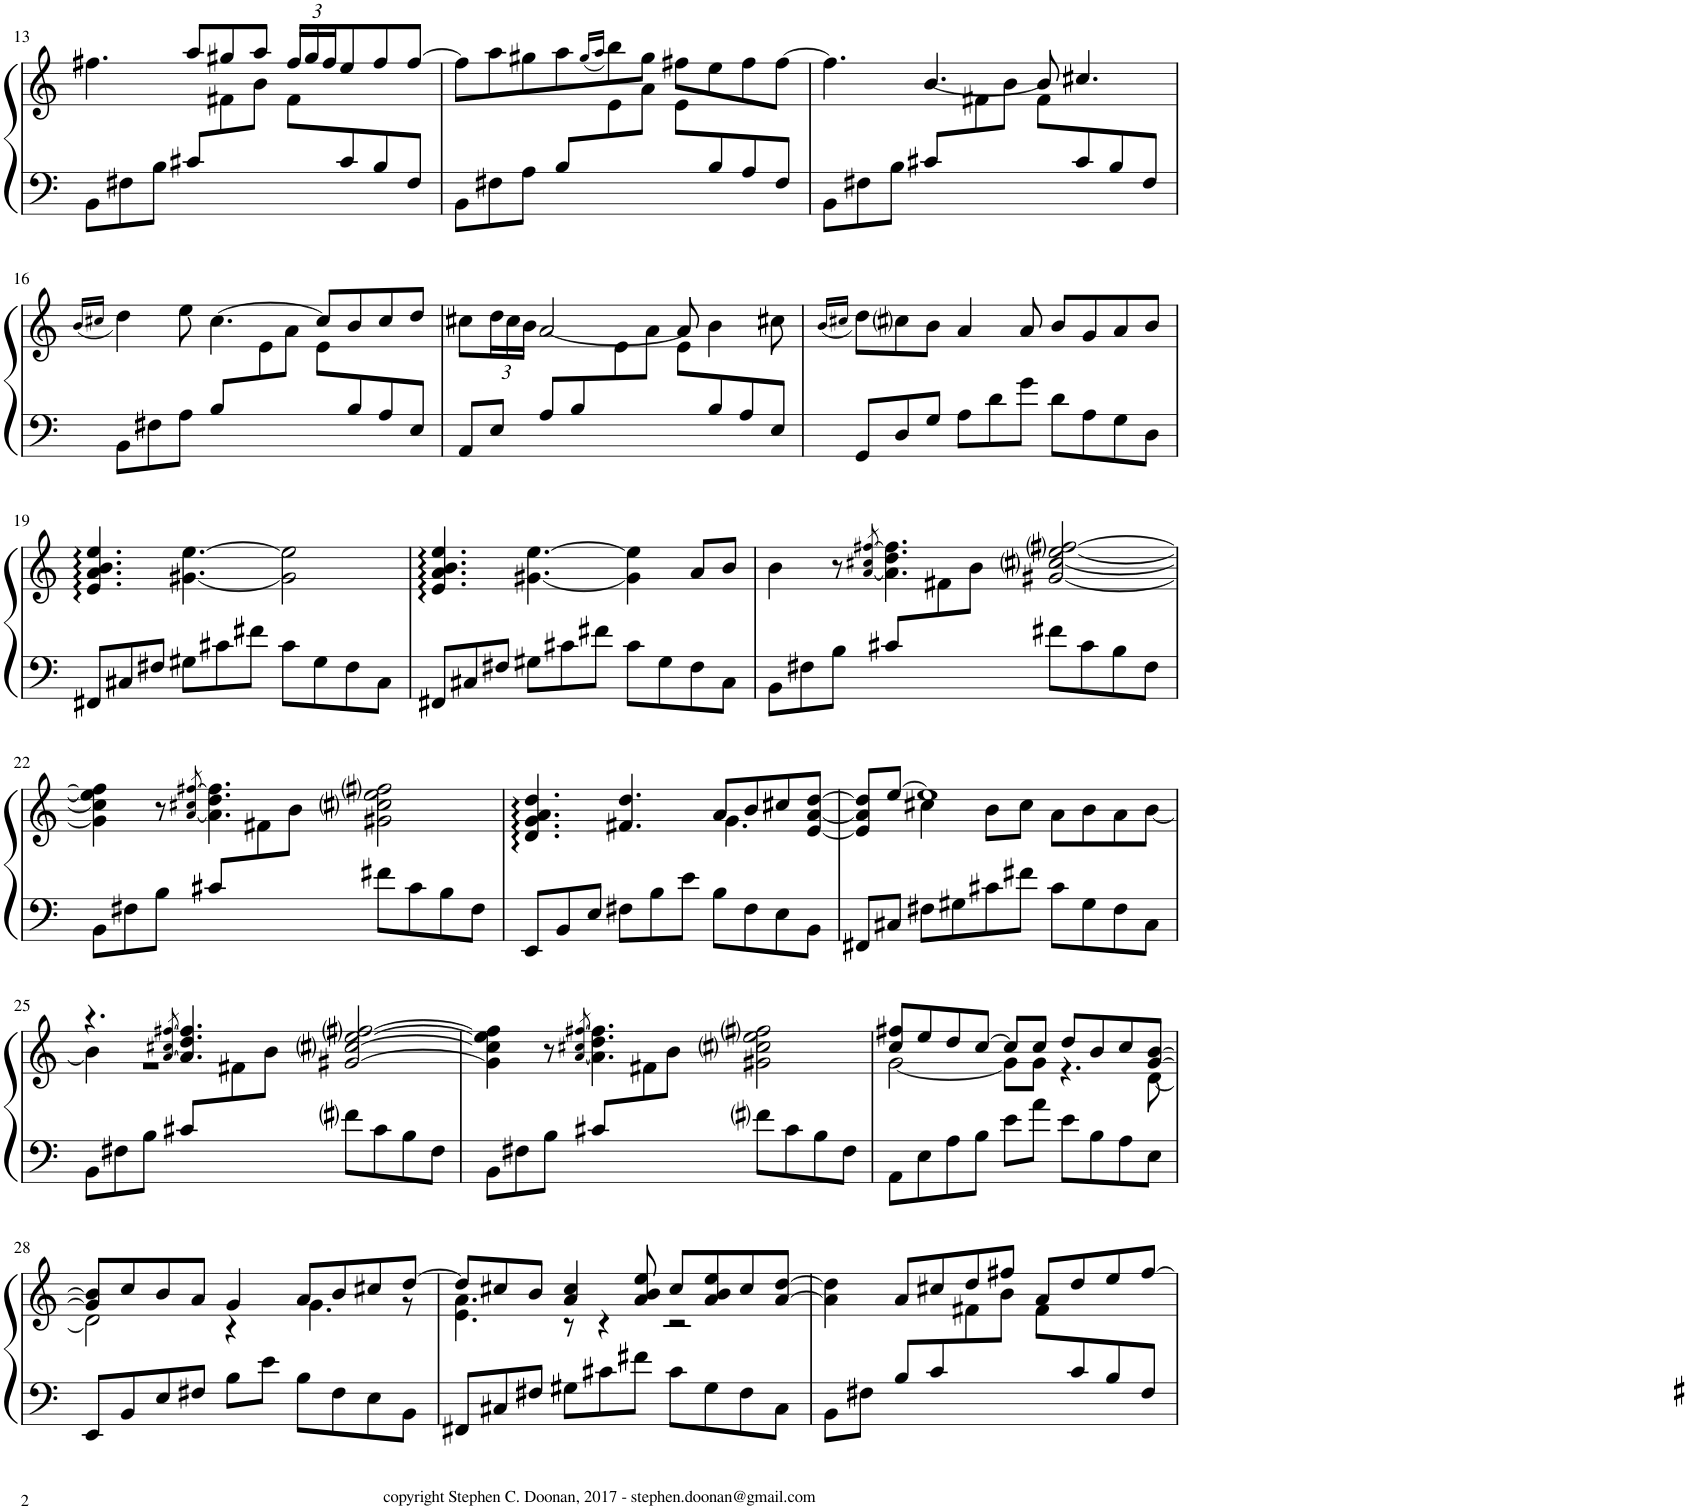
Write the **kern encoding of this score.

**kern	**kern
*part1	*part1
*staff2	*staff1
*I"Piano	*
*I'Pno.	*
!!LO:PB:g=z
*clefF4	*clefG2
*k[]	*k[]
*M5/4	*M5/4
=13	=13
*	*^
8BB\L	4.ff#X\	2ryy
8F#X\	.	.
8B\J	.	.
8c#X/L	8aa/L	.
4.ryy	8gg#X/	8f#X\
.	8aa/J	8b\J
*	*Xbrackettup	*
.	24ff#/LL	8f#\L
.	24gg#/	.
.	24ff#/J	.
8c#/	8ee/	4.ryy
8B/	8ff#/	.
8F#/J	[8ff#/J	.
=14	=14	=14
8BB\L	8ff#\L]	2ryy
8F#X\	8aa\	.
8A\J	8gg#X\	.
8B/L	8aa\	.
.	(16qgg#/LL	.
.	16qaa/JJ	.
4.ryy	8bb\)	8e\
.	8gg#\J	8a\J
.	8ff#X\L	8e\L
8B/	8ee\	4.ryy
8A/	8ff#\	.
8F#/J	[8ff#\J	.
=15	=15	=15
8BB\L	4.ff#\]	2ryy
8F#X\	.	.
8B\J	.	.
8c#X/L	[4.b/	.
4.ryy	.	8f#X\
.	.	8b\J
.	8b/]	8f#\L
8c#/	4.cc#X/	4.ryy
8B/	.	.
8F#/J	.	.
!!LO:LB:g=z	!!
=16	=16	=16
.	(16qb/LL	.
.	16qcc#X/JJ	.
8BB\L	4dd\)	2ryy
8F#X\	.	.
8A\J	8ee\	.
8B/L	[4.cc#\	.
4.ryy	.	8e\
.	.	8a\J
.	8cc#/L]	8e\L
8B/	8b/	4.ryy
8A/	8cc#/	.
8E/J	8dd/J	.
=17	=17	=17
8AA/L	8cc#X\L	2ryy
8E/J	24dd\L	.
.	24cc#\	.
.	24b\JJ	.
8A/L	[2a/	.
8B/	.	.
4.ryy	.	8e\
.	.	8a\J
.	8a/]	8e\L
8B/	4b\	4.ryy
8A/	.	.
8E/J	8cc#X\	.
*	*v	*v
=18	=18
.	(16qb/LL
.	16qcc#X/JJ
8GG/L	8dd\L)
8D/	8cc#i\
8G/J	8b\J
8A\L	4a/
8d\	.
8g\J	8a/
8d\L	8b/L
8A\	8g/
8G\	8a/
8D\J	8b/J
!!LO:LB:g=z
=19	=19
8FF#X/L	4.e/ 4.a/ 4.b/ 4.ee/
8C#X/	.
8F#X/J	.
8G#X\L	[4.g#X\ [4.ee\
8c#X\	.
8f#X\J	.
8c#\L	2g#\] 2ee\]
8G#\	.
8F#\	.
8C#\J	.
=20	=20
8FF#X/L	4.e/ 4.a/ 4.b/ 4.ee/
8C#X/	.
8F#X/J	.
8G#X\L	[4.g#X\ [4.ee\
8c#X\	.
8f#X\J	.
8c#\L	4g#\] 4ee\]
8G#\	.
8F#\	8a/L
8C#\J	8b/J
=21	=21
*	*^
8BB\L	4b\	2ryy
8F#X\	.	.
8B\J	8r	.
.	[8qa/ 8qcc#X/ [8qff#X/	.
8c#X/L	4.a\] 4.dd\ 4.ff#\]	.
4ryy	.	8f#X\
.	.	8b\J
8f#X\L	[2g#X/ [2cc#i/ [2ee/ [2ff#i/	2ryy
8c#\	.	.
8B\	.	.
8F#\J	.	.
!!LO:LB:g=z	!!
=22	=22	=22
8BB\L	4g#\] 4cc#\] 4ee\] 4ff#\]	2ryy
8F#X\	.	.
8B\J	8r	.
.	[8qa/ 8qcc#X/ [8qff#X/	.
8c#X/L	4.a\] 4.dd\ 4.ff#\]	.
4ryy	.	8f#X\
.	.	8b\J
8f#X\L	2g#X\ 2cc#i\ 2ee\ 2ff#i\	2ryy
8c#\	.	.
8B\	.	.
8F#\J	.	.
=23	=23	=23
8EE/L	4.d/ 4.g/ 4.a/ 4.dd/	2.ryy
8BB/	.	.
8E/J	.	.
8F#X\L	4.f#X/ 4.dd/	.
8B\	.	.
8e\J	.	.
8B\L	8a/L	4.g\
8F#\	8b/	.
8E\	8cc#X/	.
8BB\J	[8e/ [8a/ [8dd/J	8ryy
=24	=24	=24
8FF#X/L	8e/] 8a/] 8dd/]L	4ryy
8C#X/J	[8ee/J	.
8F#X\L	1ee]	4cc#X\
8G#X\	.	.
8c#X\	.	8b\L
8f#X\J	.	8cc#\J
8c#\L	.	8a\L
8G#\	.	8b\
8F#\	.	8a\
8C#\J	.	[8b\J
!!LO:LB:g=z
=25	=25	=25
*	*	*^
8BB\L	4.r	4b\]	2ryy
8F#X\	.	.	.
8B\J	.	1r	.
.	[8qa/ 8qcc#X/ [8qff#X/	.	.
8c#X/L	4.a/] 4.dd/ 4.ff#/]	.	.
4ryy	.	.	8f#X\
.	.	.	8b\J
8f#i\L	[2g#X/ [2cc#i/ [2ee/ [2ff#i/	.	2ryy
8c#\	.	.	.
8B\	.	.	.
8F#\J	.	.	.
*	*	*v	*v
=26	=26	=26
8BB\L	4g#\] 4cc#\] 4ee\] 4ff#\]	2ryy
8F#X\	.	.
8B\J	8r	.
.	[8qa/ 8qcc#X/ [8qff#X/	.
8c#X/L	4.a\] 4.dd\ 4.ff#\]	.
4ryy	.	8f#X\
.	.	8b\J
8f#i\L	2g#X\ 2cc#i\ 2ee\ 2ff#i\	2ryy
8c#\	.	.
8B\	.	.
8F#\J	.	.
=27	=27	=27
8AA\L	8cc/ 8ff#X/L	[2g\
8E\	8ee/	.
8A\	8dd/	.
8B\J	[8cc/J	.
8e\L	8cc/L]	8g\L]
8a\J	8cc/J	8g\J
8e\L	8dd/L	4.r
8B\	8b/	.
8A\	8cc/	.
8E\J	[8g/ [8b/J	[8d\
!!LO:LB:g=z	!!
=28	=28	=28
8EE/L	8g/] 8b/]L	2d\]
8BB/	8cc/	.
8E/	8b/	.
8F#X/J	8a/J	.
8B\L	4g/	4r
8e\J	.	.
8B\L	8a/L	4.g\
8F#\	8b/	.
8E\	8cc#X/	.
8BB\J	[8dd/J	8r
=29	=29	=29
8FF#X/L	8dd/L]	4.e\ 4.a\
8C#X/	8cc#X/	.
8F#X/J	8b/J	.
8G#X\L	4a/ 4cc#/	8r
8c#X\	.	4r
8f#X\J	8a/ 8b/ 8ee/	.
8c#\L	8cc#/L	2r
8G#\	8a/ 8b/ 8ee/	.
8F#\	8cc#/	.
8C#\J	[8a/ [8dd/J	.
=30	=30	=30
8BB\L	4a\] 4dd\]	2ryy
8F#X\J	.	.
8B/L	8a/L	.
8c#X/	8cc#X/	.
4.ryy	8dd/	8f#X\
.	8ff#X/J	8b\J
.	8a/L	8f#\L
8c#/	8dd/	4.ryy
8B/	8ee/	.
8F#/J	[8ff#/J	.
*	*v	*v
=	=
*-	*-
